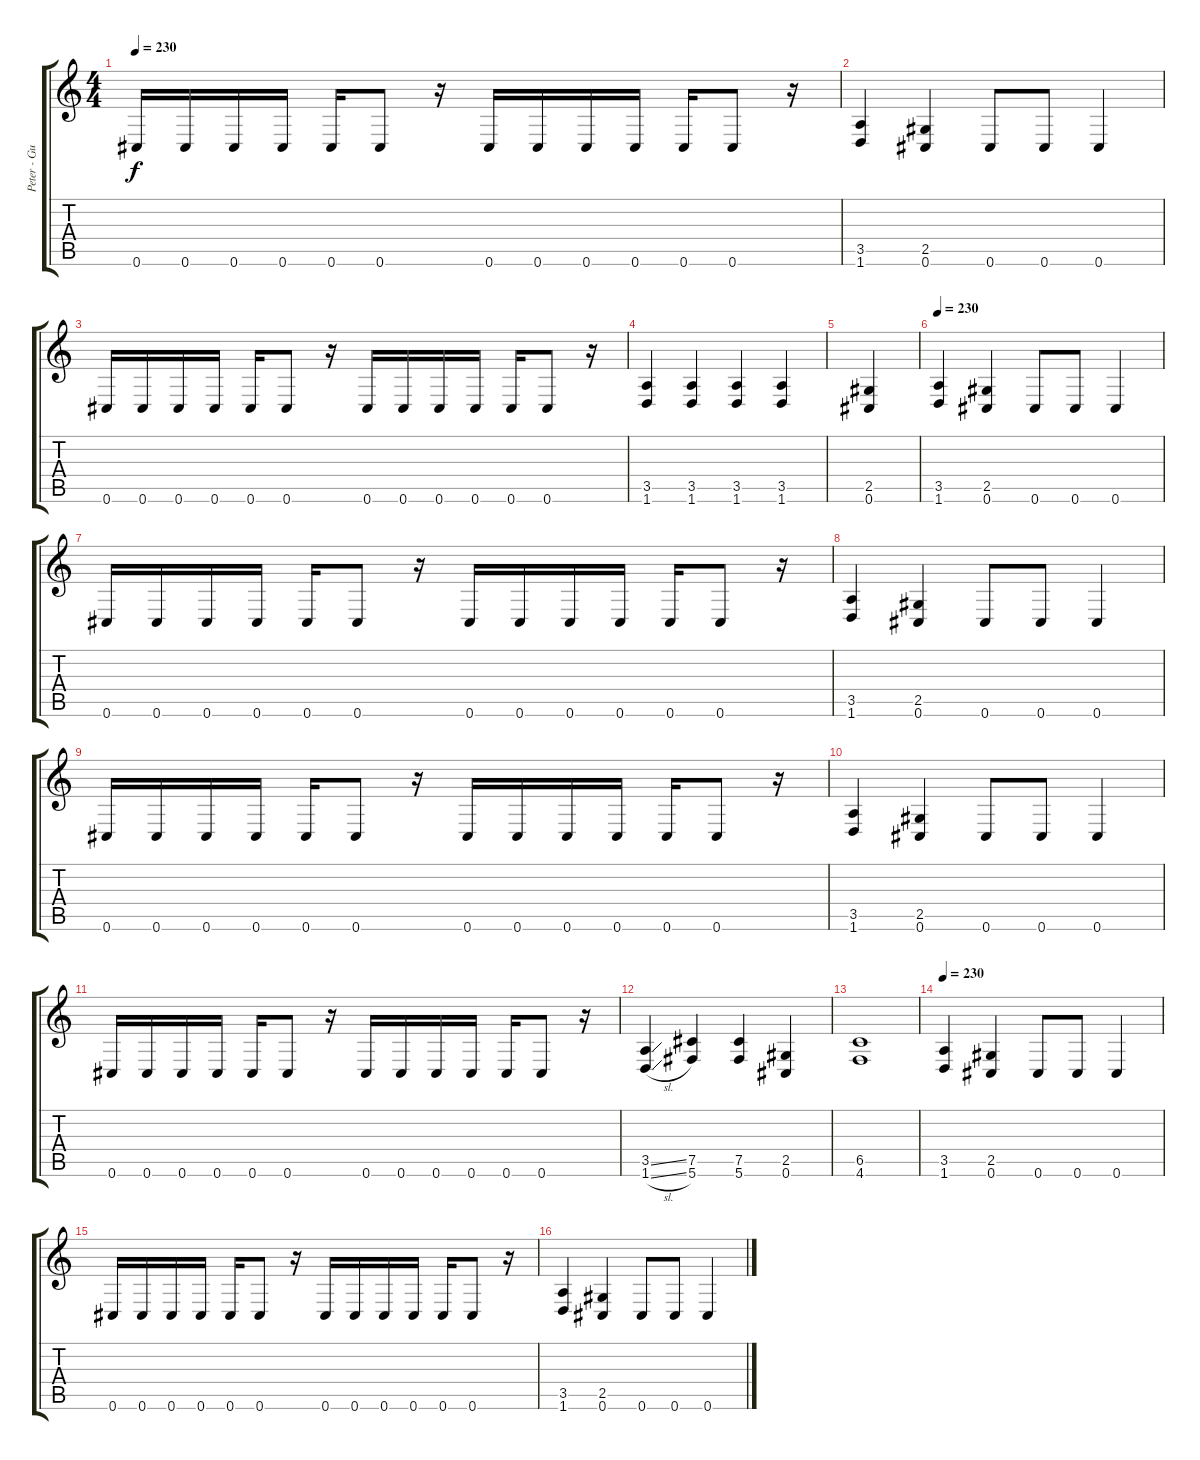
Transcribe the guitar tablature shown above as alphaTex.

\track ("Peter - Guitar, Vocal" "Peter - Gu") {instrument overdrivenguitar}
\staff {score tabs}
\tuning (Db4 Ab3 E3 B2 Gb2 Db2) {hide}
\ts (4 4)
\tempo 230
\clef g2
\ks c
0.6.16{dy f} 0.6.16 0.6.16 0.6.16 0.6.16 0.6.8 r.16 0.6.16 0.6.16 0.6.16 0.6.16 0.6.16 0.6.8 r.16 |
(3.5 1.6).4 (2.5 0.6).4 0.6.8 0.6.8 0.6.4 |
0.6.16 0.6.16 0.6.16 0.6.16 0.6.16 0.6.8 r.16 0.6.16 0.6.16 0.6.16 0.6.16 0.6.16 0.6.8 r.16 |
(3.5 1.6).4 (3.5 1.6).4 (3.5 1.6).4 (3.5 1.6).4 |
(2.5 0.6).4 |
\tempo 230
(3.5 1.6).4 (2.5 0.6).4 0.6.8 0.6.8 0.6.4 |
0.6.16 0.6.16 0.6.16 0.6.16 0.6.16 0.6.8 r.16 0.6.16 0.6.16 0.6.16 0.6.16 0.6.16 0.6.8 r.16 |
(3.5 1.6).4 (2.5 0.6).4 0.6.8 0.6.8 0.6.4 |
0.6.16 0.6.16 0.6.16 0.6.16 0.6.16 0.6.8 r.16 0.6.16 0.6.16 0.6.16 0.6.16 0.6.16 0.6.8 r.16 |
(3.5 1.6).4 (2.5 0.6).4 0.6.8 0.6.8 0.6.4 |
0.6.16 0.6.16 0.6.16 0.6.16 0.6.16 0.6.8 r.16 0.6.16 0.6.16 0.6.16 0.6.16 0.6.16 0.6.8 r.16 |
(3.5{ss} 1.6{sl}).4 (7.5 5.6).4 (7.5 5.6).4 (2.5 0.6).4 |
(6.5 4.6).1 |
\tempo 230
(3.5 1.6).4 (2.5 0.6).4 0.6.8 0.6.8 0.6.4 |
0.6.16 0.6.16 0.6.16 0.6.16 0.6.16 0.6.8 r.16 0.6.16 0.6.16 0.6.16 0.6.16 0.6.16 0.6.8 r.16 |
(3.5 1.6).4 (2.5 0.6).4 0.6.8 0.6.8 0.6.4
